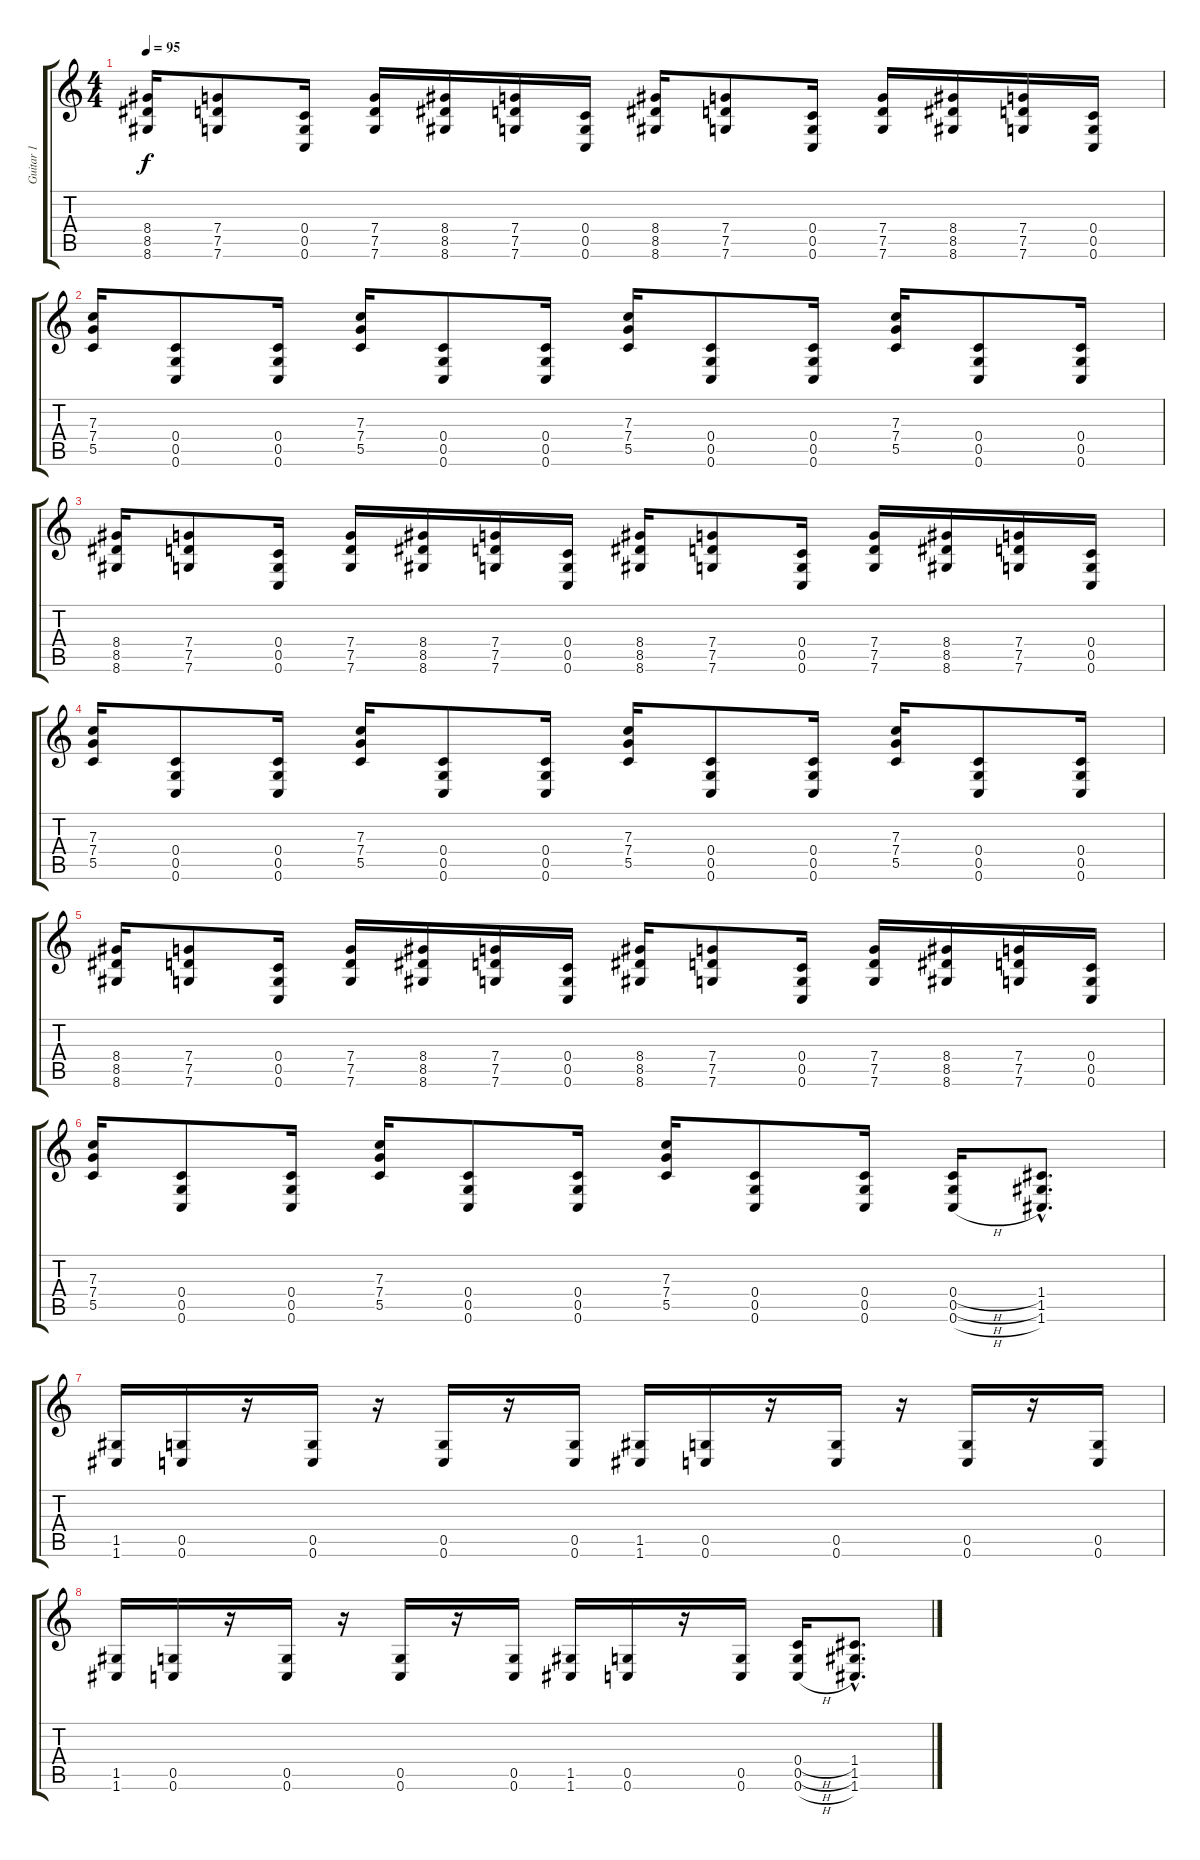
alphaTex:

\track ("Guitar 1" "Guitar 1") {instrument distortionguitar}
\staff {score tabs}
\tuning (D4 A3 F3 C3 G2 C2) {hide}
\ts (4 4)
\tempo 95
\clef g2
\ks c
(8.4 8.5 8.6).16{dy f} (7.4 7.5 7.6).8 (0.4 0.5 0.6).16 (7.4 7.5 7.6).16 (8.4 8.5 8.6).16 (7.4 7.5 7.6).16 (0.4 0.5 0.6).16 (8.4 8.5 8.6).16 (7.4 7.5 7.6).8 (0.4 0.5 0.6).16 (7.4 7.5 7.6).16 (8.4 8.5 8.6).16 (7.4 7.5 7.6).16 (0.4 0.5 0.6).16 |
(7.3 7.4 5.5).16 (0.4 0.5 0.6).8 (0.4 0.5 0.6).16 (7.3 7.4 5.5).16 (0.4 0.5 0.6).8 (0.4 0.5 0.6).16 (7.3 7.4 5.5).16 (0.4 0.5 0.6).8 (0.4 0.5 0.6).16 (7.3 7.4 5.5).16 (0.4 0.5 0.6).8 (0.4 0.5 0.6).16 |
(8.4 8.5 8.6).16 (7.4 7.5 7.6).8 (0.4 0.5 0.6).16 (7.4 7.5 7.6).16 (8.4 8.5 8.6).16 (7.4 7.5 7.6).16 (0.4 0.5 0.6).16 (8.4 8.5 8.6).16 (7.4 7.5 7.6).8 (0.4 0.5 0.6).16 (7.4 7.5 7.6).16 (8.4 8.5 8.6).16 (7.4 7.5 7.6).16 (0.4 0.5 0.6).16 |
(7.3 7.4 5.5).16 (0.4 0.5 0.6).8 (0.4 0.5 0.6).16 (7.3 7.4 5.5).16 (0.4 0.5 0.6).8 (0.4 0.5 0.6).16 (7.3 7.4 5.5).16 (0.4 0.5 0.6).8 (0.4 0.5 0.6).16 (7.3 7.4 5.5).16 (0.4 0.5 0.6).8 (0.4 0.5 0.6).16 |
(8.4 8.5 8.6).16 (7.4 7.5 7.6).8 (0.4 0.5 0.6).16 (7.4 7.5 7.6).16 (8.4 8.5 8.6).16 (7.4 7.5 7.6).16 (0.4 0.5 0.6).16 (8.4 8.5 8.6).16 (7.4 7.5 7.6).8 (0.4 0.5 0.6).16 (7.4 7.5 7.6).16 (8.4 8.5 8.6).16 (7.4 7.5 7.6).16 (0.4 0.5 0.6).16 |
(7.3 7.4 5.5).16 (0.4 0.5 0.6).8 (0.4 0.5 0.6).16 (7.3 7.4 5.5).16 (0.4 0.5 0.6).8 (0.4 0.5 0.6).16 (7.3 7.4 5.5).16 (0.4 0.5 0.6).8 (0.4 0.5 0.6).16 (0.4{h} 0.5{h} 0.6{h}).16 (1.4{hac} 1.5{hac} 1.6{hac}).8{d} |
(1.5 1.6).16 (0.5 0.6).16 r.16 (0.5 0.6).16 r.16 (0.5 0.6).16 r.16 (0.5 0.6).16 (1.5 1.6).16 (0.5 0.6).16 r.16 (0.5 0.6).16 r.16 (0.5 0.6).16 r.16 (0.5 0.6).16 |
(1.5 1.6).16 (0.5 0.6).16 r.16 (0.5 0.6).16 r.16 (0.5 0.6).16 r.16 (0.5 0.6).16 (1.5 1.6).16 (0.5 0.6).16 r.16 (0.5 0.6).16 (0.4{h} 0.5{h} 0.6{h}).16 (1.4{hac} 1.5{hac} 1.6{hac}).8{d}
